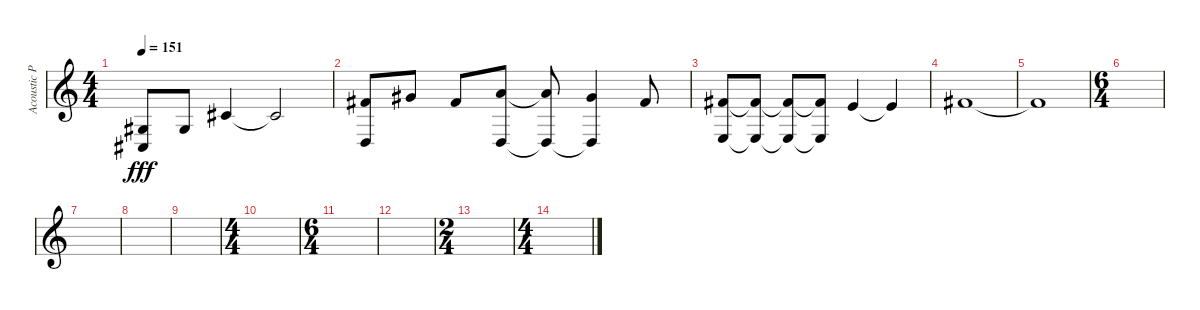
\track ("Acoustic Piano" "Acoustic P") {instrument acousticgrandpiano}
\staff {score}
\tuning (E4 B3 G3 D3 A2 E2 B1) {hide}
\ts (4 4)
\tempo 151
\clef g2
\ks c
(1.3{t} 4.5).8{dy fff} 1.3.8 2.2.4 2.2{t}.2 |
(2.1 0.4).8 4.1.8 2.1.8 (5.1 0.4).8 (5.1{t} 0.4{t}).8 (4.1 0.4{t}).4 2.1.8 |
(2.1 2.4).8 (2.1{t} 2.4{t}).8 (2.1{t} 2.4{t}).8 (2.1{t} 2.4{t}).8 0.1.4 0.1{t}.4 |
2.1.1 |
2.1{t}.1 |
\ts (6 4)
|
|
|
|
\ts (4 4)
|
\ts (6 4)
|
|
\ts (2 4)
|
\ts (4 4)
